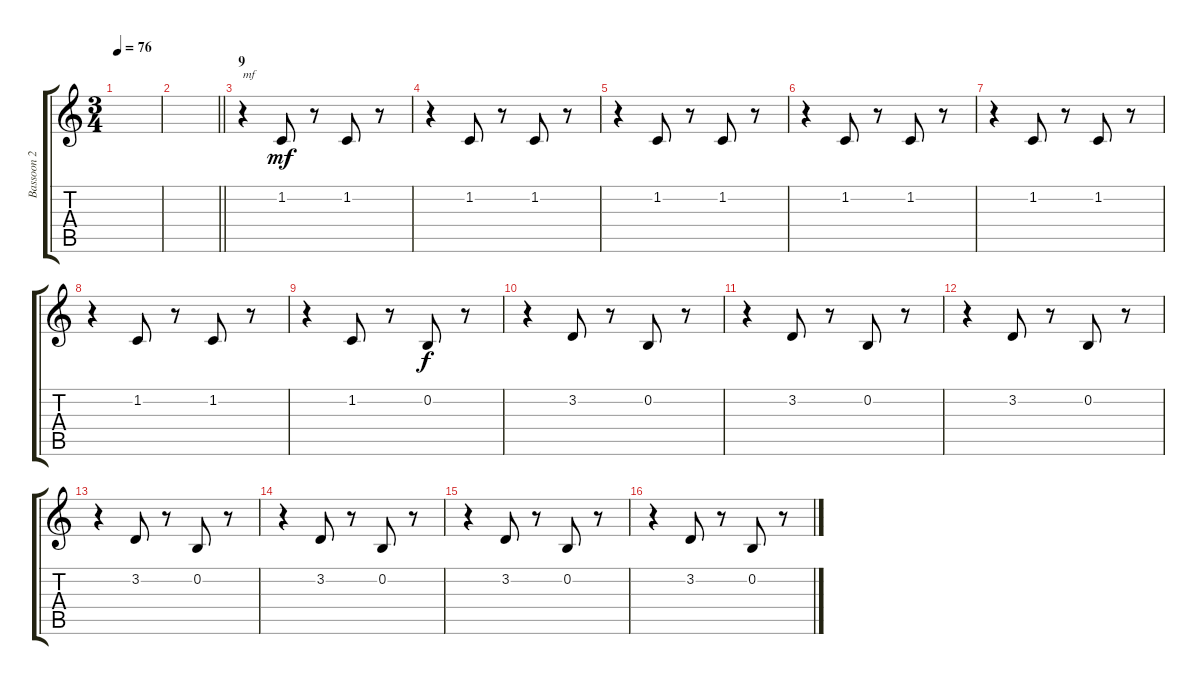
\track ("Bassoon 2" "Bassoon 2") {instrument bassoon}
\staff {score tabs}
\tuning (E4 B3 G3 D3 A2 E2) {hide}
\ts (3 4)
\tempo 76
\clef g2
\ks c
|
\barLineRight lightlight
|
\section ("" "9")
r.4{txt "mf"} 1.2.8{dy mf} r.8 1.2.8 r.8 |
r.4 1.2.8 r.8 1.2.8 r.8 |
r.4 1.2.8 r.8 1.2.8 r.8 |
r.4 1.2.8 r.8 1.2.8 r.8 |
r.4 1.2.8 r.8 1.2.8 r.8 |
r.4 1.2.8 r.8 1.2.8 r.8 |
r.4 1.2.8 r.8 0.2.8{dy f} r.8 |
r.4 3.2.8 r.8 0.2.8 r.8 |
r.4 3.2.8 r.8 0.2.8 r.8 |
r.4 3.2.8 r.8 0.2.8 r.8 |
r.4 3.2.8 r.8 0.2.8 r.8 |
r.4 3.2.8 r.8 0.2.8 r.8 |
r.4 3.2.8 r.8 0.2.8 r.8 |
r.4 3.2.8 r.8 0.2.8 r.8
